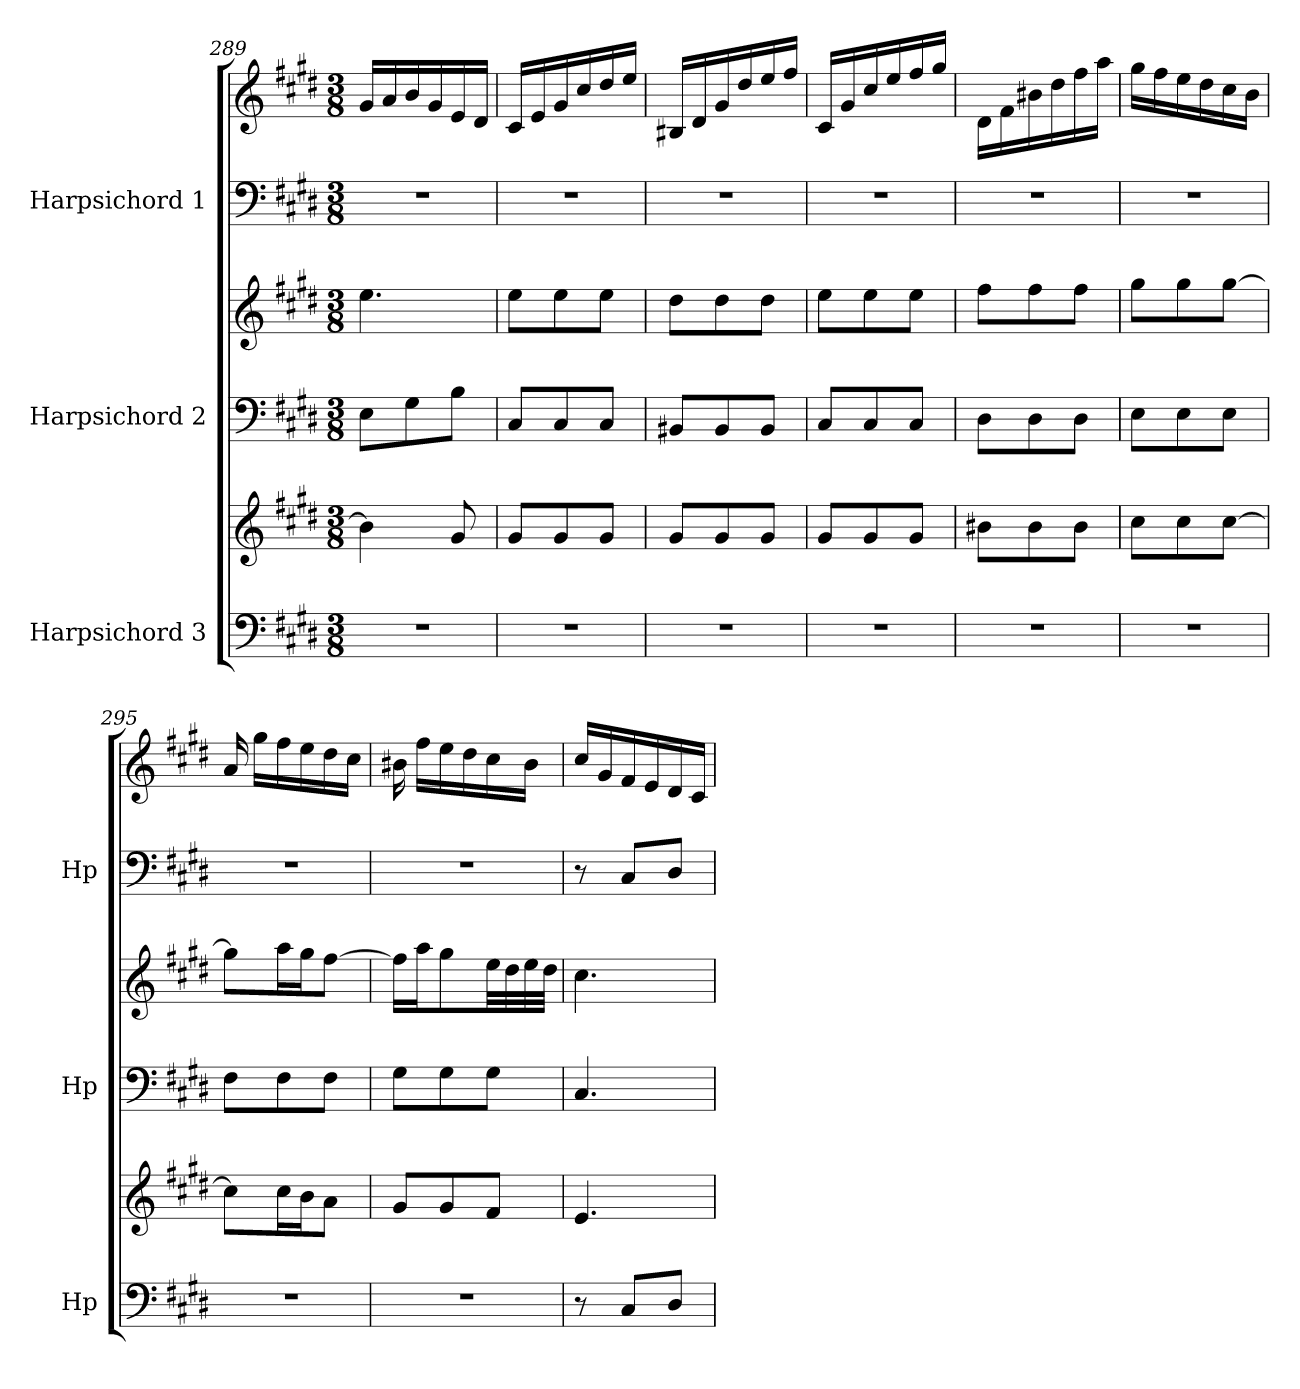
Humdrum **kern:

**kern	**kern	**kern	**kern	**kern	**kern
*part3	*part3	*part2	*part2	*part1	*part1
*staff6	*staff5	*staff4	*staff3	*staff2	*staff1
*I"Harpsichord 3	*	*I"Harpsichord 2	*	*I"Harpsichord 1	*
*I'Hp	*	*I'Hp	*	*I'Hp	*
!!LO:PB:g=z
*clefF4	*clefG2	*clefF4	*clefG2	*clefF4	*clefG2
*k[f#c#g#d#]	*k[f#c#g#d#]	*k[f#c#g#d#]	*k[f#c#g#d#]	*k[f#c#g#d#]	*k[f#c#g#d#]
*M3/8	*M3/8	*M3/8	*M3/8	*M3/8	*M3/8
=289	=289	=289	=289	=289	=289
4.r	4b\]	8E\L	4.ee\	4.r	16g#/LL
.	.	.	.	.	16a/
.	.	8G#\	.	.	16b/
.	.	.	.	.	16g#/
.	8g#/	8B\J	.	.	16e/
.	.	.	.	.	16d#/JJ
=290	=290	=290	=290	=290	=290
4.r	8g#/L	8C#/L	8ee\L	4.r	16c#/LL
.	.	.	.	.	16e/
.	8g#/	8C#/	8ee\	.	16g#/
.	.	.	.	.	16cc#/
.	8g#/J	8C#/J	8ee\J	.	16dd#/
.	.	.	.	.	16ee/JJ
=291	=291	=291	=291	=291	=291
4.r	8g#/L	8BB#X/L	8dd#\L	4.r	16B#X/LL
.	.	.	.	.	16d#/
.	8g#/	8BB#/	8dd#\	.	16g#/
.	.	.	.	.	16dd#/
.	8g#/J	8BB#/J	8dd#\J	.	16ee/
.	.	.	.	.	16ff#/JJ
=292	=292	=292	=292	=292	=292
4.r	8g#/L	8C#/L	8ee\L	4.r	16c#/LL
.	.	.	.	.	16g#/
.	8g#/	8C#/	8ee\	.	16cc#/
.	.	.	.	.	16ee/
.	8g#/J	8C#/J	8ee\J	.	16ff#/
.	.	.	.	.	16gg#/JJ
=293	=293	=293	=293	=293	=293
4.r	8b#X\L	8D#\L	8ff#\L	4.r	16d#\LL
.	.	.	.	.	16f#\
.	8b#\	8D#\	8ff#\	.	16b#X\
.	.	.	.	.	16dd#\
.	8b#\J	8D#\J	8ff#\J	.	16ff#\
.	.	.	.	.	16aa\JJ
=294	=294	=294	=294	=294	=294
4.r	8cc#\L	8E\L	8gg#\L	4.r	16gg#\LL
.	.	.	.	.	16ff#\
.	8cc#\	8E\	8gg#\	.	16ee\
.	.	.	.	.	16dd#\
.	[8cc#\J	8E\J	[8gg#\J	.	16cc#\
.	.	.	.	.	16b\JJ
=295	=295	=295	=295	=295	=295
4.r	8cc#\L]	8F#\L	8gg#\L]	4.r	16a/
.	.	.	.	.	16gg#\LL
.	16cc#\L	8F#\	16aa\L	.	16ff#\
.	16b\J	.	16gg#\J	.	16ee\
.	8a\J	8F#\J	[8ff#\J	.	16dd#\
.	.	.	.	.	16cc#\JJ
!!LO:LB:g=z
=296	=296	=296	=296	=296	=296
4.r	8g#/L	8G#\L	16ff#\LL]	4.r	16b#X\
.	.	.	16aa\J	.	16ff#\LL
.	8g#/	8G#\	8gg#\	.	16ee\
.	.	.	.	.	16dd#\
.	8f#/J	8G#\J	32ee\LL	.	16cc#\
.	.	.	32dd#\	.	.
.	.	.	32ee\	.	16b#\JJ
.	.	.	32dd#\JJJ	.	.
=297	=297	=297	=297	=297	=297
8r	4.e/	4.C#/	4.cc#\	8r	16cc#/LL
.	.	.	.	.	16g#/
8C#/L	.	.	.	8C#/L	16f#/
.	.	.	.	.	16e/
8D#/J	.	.	.	8D#/J	16d#/
.	.	.	.	.	16c#/JJ
=	=	=	=	=	=
*-	*-	*-	*-	*-	*-
